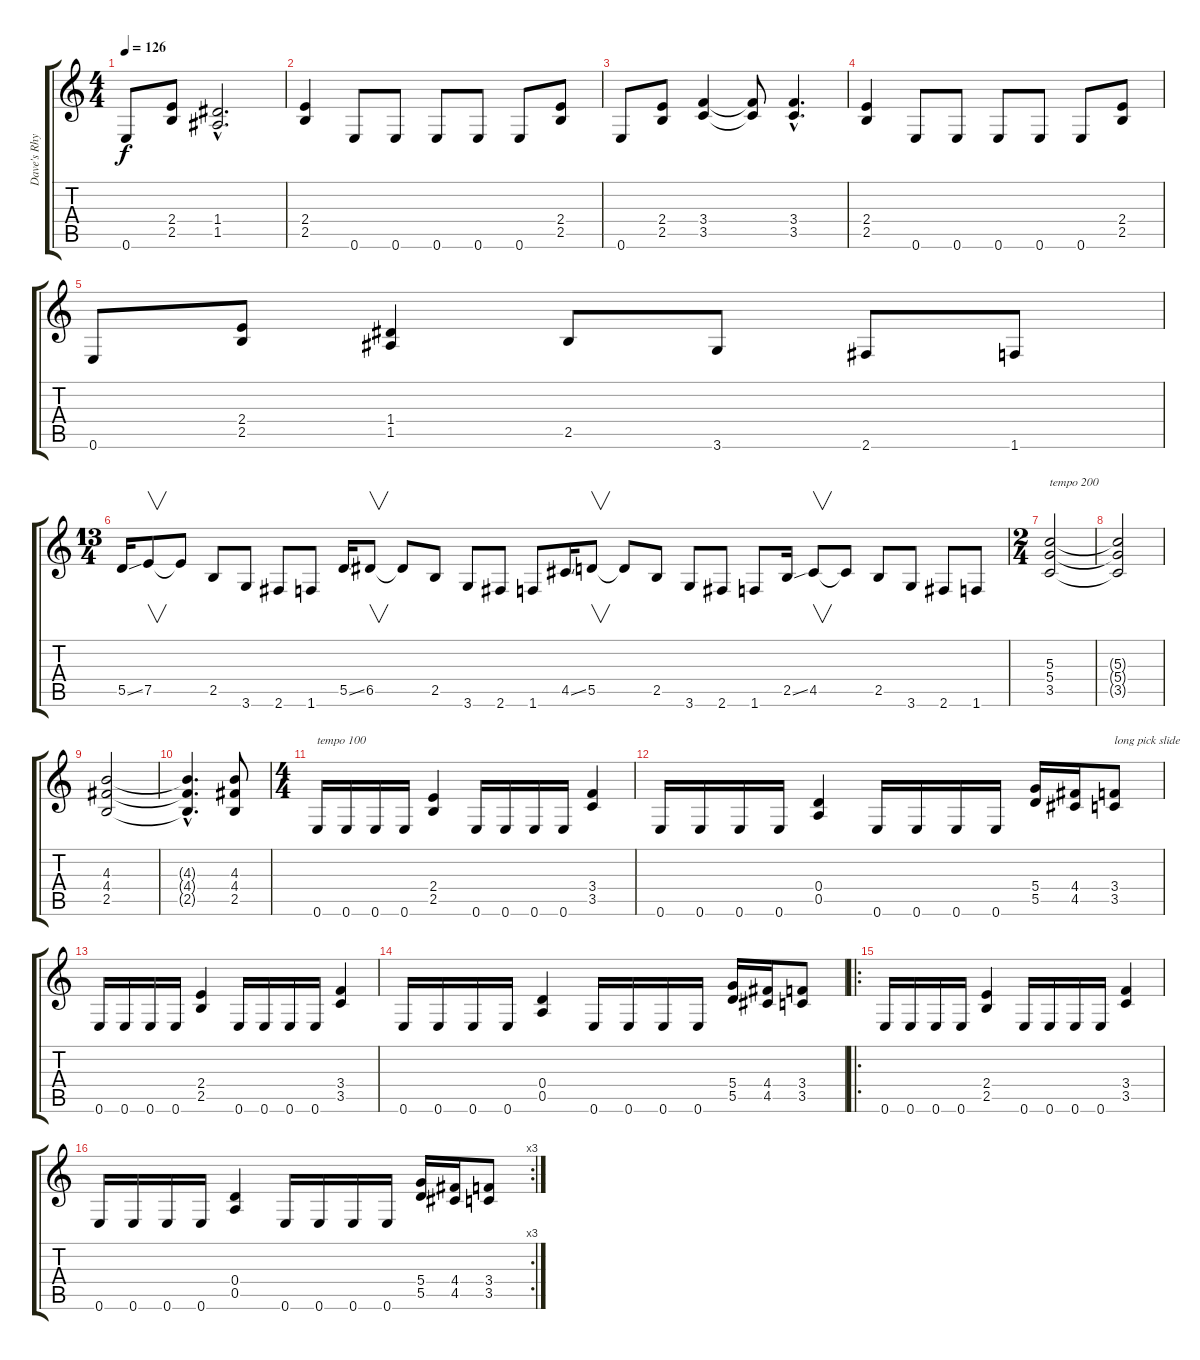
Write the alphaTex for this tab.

\track ("Dave's Rhy." "Dave's Rhy") {instrument distortionguitar}
\staff {score tabs}
\tuning (E4 B3 G3 D3 A2 E2) {hide}
\ts (4 4)
\tempo 126
\clef g2
\ks c
0.6.8{dy f} (2.4 2.5).8 (1.4{hac} 1.5{hac}).2{d} |
(2.4 2.5).4 0.6.8 0.6.8 0.6.8 0.6.8 0.6.8 (2.4 2.5).8 |
0.6.8 (2.4 2.5).8 (3.4 3.5).4 (3.4{t} 3.5{t}).8 (3.4{hac} 3.5{hac}).4{d} |
(2.4 2.5).4 0.6.8 0.6.8 0.6.8 0.6.8 0.6.8 (2.4 2.5).8 |
0.6.8 (2.4 2.5).8 (1.4 1.5).4 2.5.8 3.6.8 2.6.8 1.6.8 |
\ts (13 4)
5.5{ss}.16 7.5.8{v} 7.5{t}.8 2.5.8 3.6.8 2.6.8 1.6.8 5.5{ss}.16 6.5.8{v} 6.5{t}.8 2.5.8 3.6.8 2.6.8 1.6.8 4.5{ss}.16 5.5.8{v} 5.5{t}.8 2.5.8 3.6.8 2.6.8 1.6.8 2.5{ss}.16 4.5.8{v} 4.5{t}.8 2.5.8 3.6.8 2.6.8 1.6.8 |
\ts (2 4)
(5.3 5.4 3.5).2{txt "tempo 200"} |
(5.3{t} 5.4{t} 3.5{t}).2 |
(4.3 4.4 2.5).2 |
(4.3{hac t} 4.4{hac t} 2.5{hac t}).4{d} (4.3 4.4 2.5).8 |
\ts (4 4)
0.6.16{txt "tempo 100"} 0.6.16 0.6.16 0.6.16 (2.4 2.5).4 0.6.16 0.6.16 0.6.16 0.6.16 (3.4 3.5).4 |
0.6.16 0.6.16 0.6.16 0.6.16 (0.4 0.5).4 0.6.16 0.6.16 0.6.16 0.6.16 (5.4 5.5).16 (4.4 4.5).16 (3.4 3.5).8{txt "long pick slide"} |
0.6.16 0.6.16 0.6.16 0.6.16 (2.4 2.5).4 0.6.16 0.6.16 0.6.16 0.6.16 (3.4 3.5).4 |
0.6.16 0.6.16 0.6.16 0.6.16 (0.4 0.5).4 0.6.16 0.6.16 0.6.16 0.6.16 (5.4 5.5).16 (4.4 4.5).16 (3.4 3.5).8 |
\ro
0.6.16 0.6.16 0.6.16 0.6.16 (2.4 2.5).4 0.6.16 0.6.16 0.6.16 0.6.16 (3.4 3.5).4 |
\rc 3
0.6.16 0.6.16 0.6.16 0.6.16 (0.4 0.5).4 0.6.16 0.6.16 0.6.16 0.6.16 (5.4 5.5).16 (4.4 4.5).16 (3.4 3.5).8
